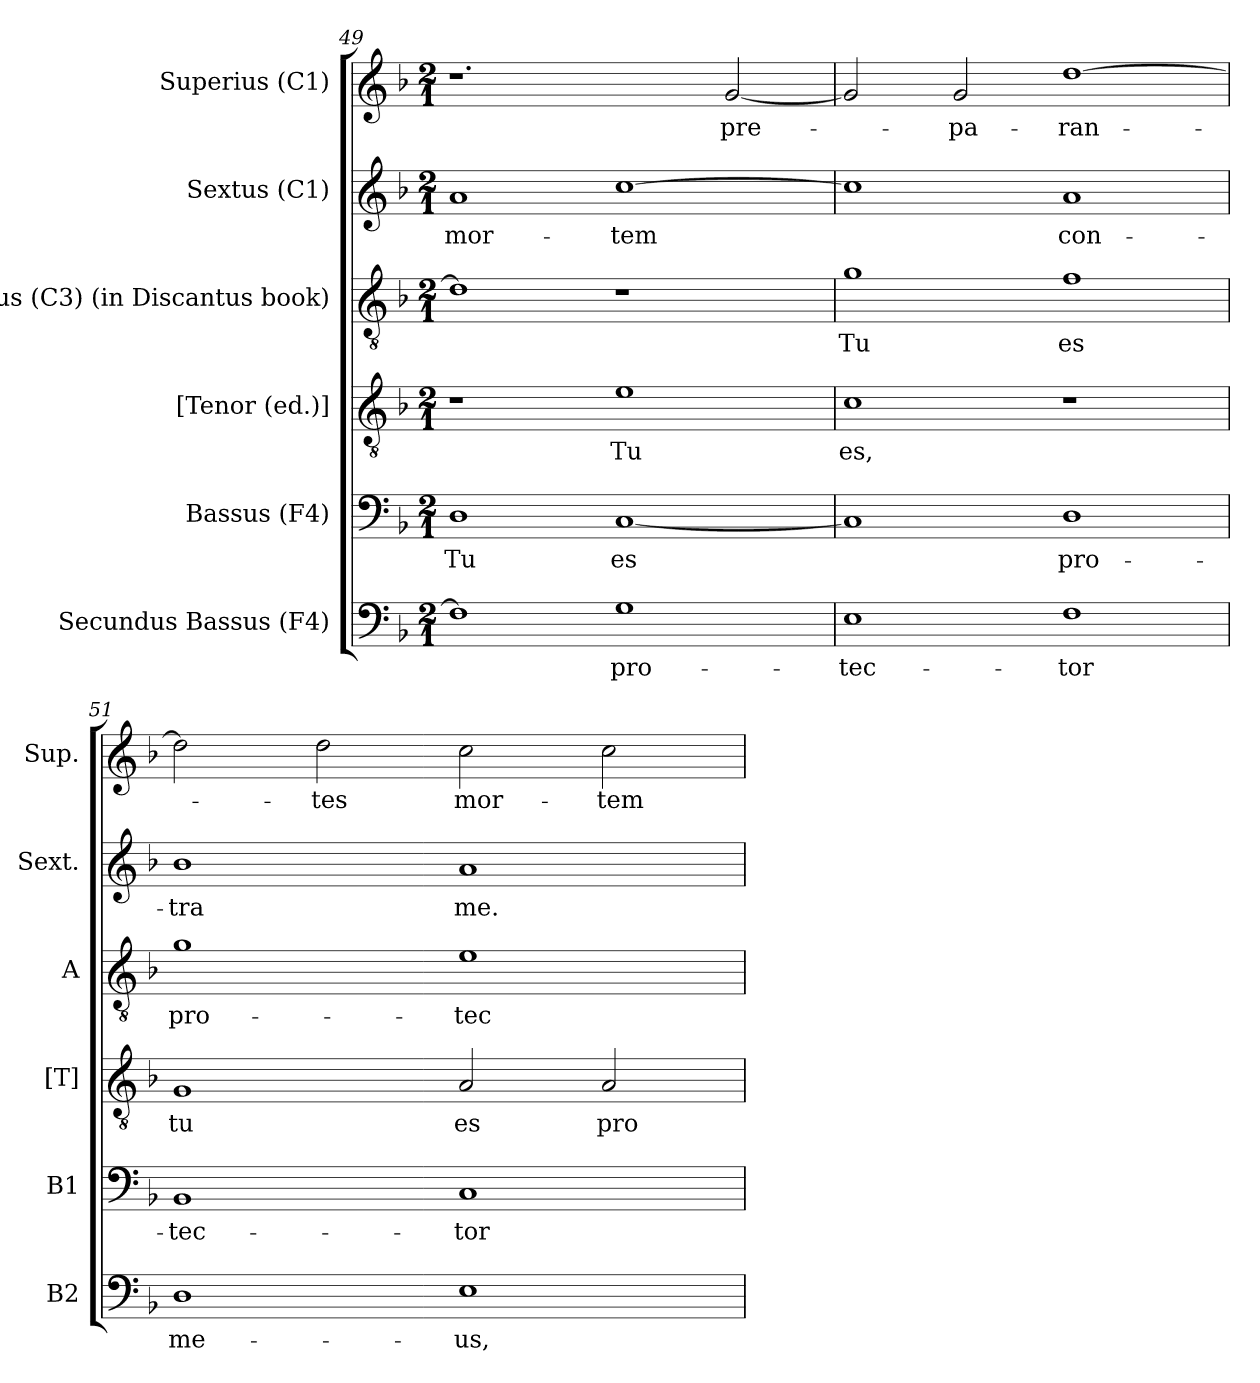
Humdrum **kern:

**kern	**text	**kern	**text	**kern	**text	**kern	**text	**kern	**text	**kern	**text
*part6	*part6	*part5	*part5	*part4	*part4	*part3	*part3	*part2	*part2	*part1	*part1
*staff6	*staff6	*staff5	*staff5	*staff4	*staff4	*staff3	*staff3	*staff2	*staff2	*staff1	*staff1
*I"Secundus Bassus (F4)	*	*I"Bassus (F4)	*	*I"[Tenor (ed.)]	*	*I"Altus (C3) (in Discantus book)	*	*I"Sextus (C1)	*	*I"Superius (C1)	*
*I'B2	*	*I'B1	*	*I'[T]	*	*I'A	*	*I'Sext.	*	*I'Sup.	*
*clefF4	*	*clefF4	*	*clefGv2	*	*clefGv2	*	*clefG2	*	*clefG2	*
*	*	*	*	*ITrd7c12	*	*	*	*	*	*	*
*k[b-]	*	*k[b-]	*	*k[b-]	*	*k[b-]	*	*k[b-]	*	*k[b-]	*
*F:	*	*F:	*	*F:	*	*F:	*	*F:	*	*F:	*
*M2/1	*	*M2/1	*	*M2/1	*	*M2/1	*	*M2/1	*	*M2/1	*
=49	=49	=49	=49	=49	=49	=49	=49	=49	=49	=49	=49
!	!	!	!LO:LY:b:color=#000000	!	!	!	!	!	!	!	!
!	!	!	!	!	!	!	!	!	!LO:LY:b:color=#000000	!	!
1Fi]	.	1Di	Tu	1r	.	1di]	.	1ai	mor-	1.r	.
!	!LO:LY:b:color=#000000	!	!	!	!	!	!	!	!	!	!
!	!	!	!LO:LY:b:color=#000000	!	!	!	!	!	!	!	!
!	!	!	!	!	!LO:LY:b:color=#000000	!	!	!	!	!	!
!	!	!	!	!	!	!	!	!	!LO:LY:b:color=#000000	!	!
1Gi	pro-	[1Ci	es	1Ei	Tu	1r	.	[1cci	-tem	.	.
!	!	!	!	!	!	!	!	!	!	!	!LO:LY:b:color=#000000
.	.	.	.	.	.	.	.	.	.	[2gi/	pre-
=50	=50	=50	=50	=50	=50	=50	=50	=50	=50	=50	=50
!	!LO:LY:b:color=#000000	!	!	!	!	!	!	!	!	!	!
!	!	!	!	!	!LO:LY:b:color=#000000	!	!	!	!	!	!
!	!	!	!	!	!	!	!LO:LY:b:color=#000000	!	!	!	!
1Ei	-tec-	1Ci]	.	1Ci	es,	1gi	Tu	1cci]	.	2gi/]	.
!	!	!	!	!	!	!	!	!	!	!	!LO:LY:b:color=#000000
.	.	.	.	.	.	.	.	.	.	2gi/	-pa-
!	!LO:LY:b:color=#000000	!	!	!	!	!	!	!	!	!	!
!	!	!	!LO:LY:b:color=#000000	!	!	!	!	!	!	!	!
!	!	!	!	!	!	!	!LO:LY:b:color=#000000	!	!	!	!
!	!	!	!	!	!	!	!	!	!LO:LY:b:color=#000000	!	!
!	!	!	!	!	!	!	!	!	!	!	!LO:LY:b:color=#000000
1Fi	-tor	1Di	pro-	1r	.	1fi	es	1ai	con-	[1ddi	-ran-
!!LO:LB:g=z
=51	=51	=51	=51	=51	=51	=51	=51	=51	=51	=51	=51
!	!LO:LY:b:color=#000000	!	!	!	!	!	!	!	!	!	!
!	!	!	!LO:LY:b:color=#000000	!	!	!	!	!	!	!	!
!	!	!	!	!	!LO:LY:b:color=#000000	!	!	!	!	!	!
!	!	!	!	!	!	!	!LO:LY:b:color=#000000	!	!	!	!
!	!	!	!	!	!	!	!	!	!LO:LY:b:color=#000000	!	!
1Di	me-	1BB-i	-tec-	1GGi	tu	1gi	pro-	1b-i	-tra	2ddi\]	.
!	!	!	!	!	!	!	!	!	!	!	!LO:LY:b:color=#000000
.	.	.	.	.	.	.	.	.	.	2ddi\	-tes
!	!LO:LY:b:color=#000000	!	!	!	!	!	!	!	!	!	!
!	!	!	!LO:LY:b:color=#000000	!	!	!	!	!	!	!	!
!	!	!	!	!	!LO:LY:b:color=#000000	!	!	!	!	!	!
!	!	!	!	!	!	!	!LO:LY:b:color=#000000	!	!	!	!
!	!	!	!	!	!	!	!	!	!LO:LY:b:color=#000000	!	!
!	!	!	!	!	!	!	!	!	!	!	!LO:LY:b:color=#000000
1Ei	-us,	1Ci	-tor	2AAi/	es	1ei	-tec-	1ai	me.	2cci\	mor-
!	!	!	!	!	!LO:LY:b:color=#000000	!	!	!	!	!	!
!	!	!	!	!	!	!	!	!	!	!	!LO:LY:b:color=#000000
.	.	.	.	2AAi/	pro-	.	.	.	.	2cci\	-tem
=	=	=	=	=	=	=	=	=	=	=	=
*-	*-	*-	*-	*-	*-	*-	*-	*-	*-	*-	*-
